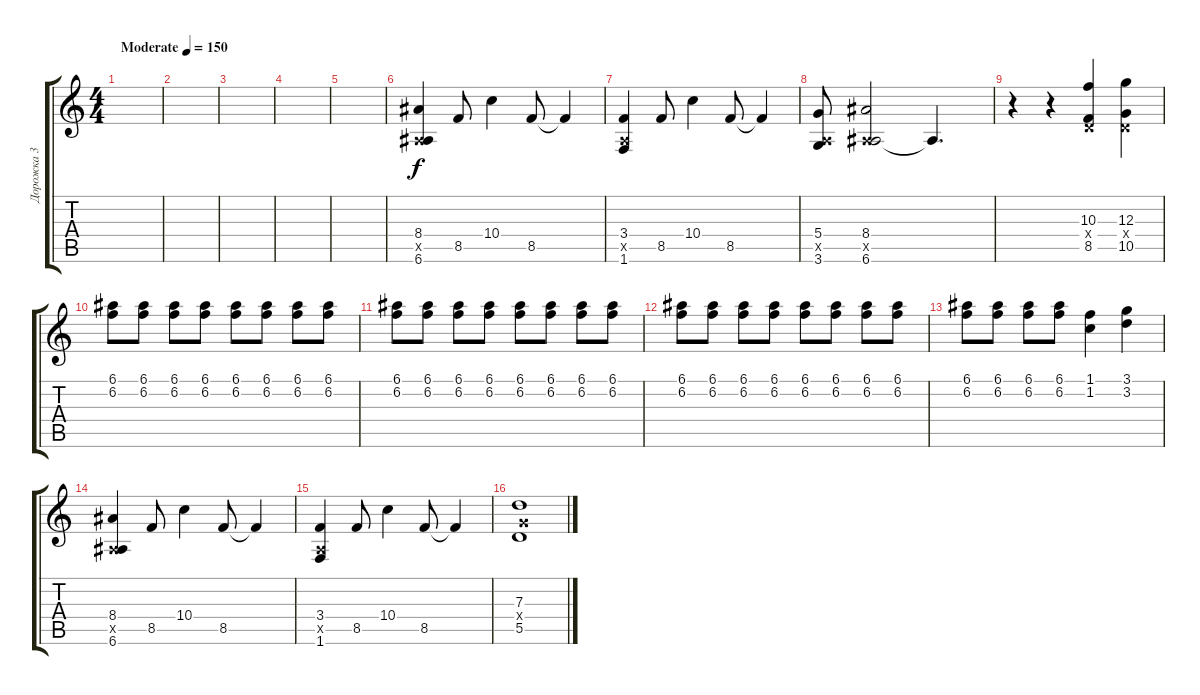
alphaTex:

\track ("Дорожка 3" "Дорожка 3") {instrument overdrivenguitar}
\staff {score tabs}
\tuning (E4 B3 G3 D3 A2 E2) {hide}
\ts (4 4)
\tempo (150 "Moderate")
\clef g2
\ks c
|
|
|
|
|
(8.4 0.5{x} 6.6).4 8.5.8 10.4.4 8.5.8 8.5{t}.4 |
(3.4 0.5{x} 1.6).4 8.5.8 10.4.4 8.5.8 8.5{t}.4 |
(5.4 0.5{x} 3.6).8 (8.4 0.5{x} 6.6).2 6.6{t}.4{d} |
r.4 r.4 (10.3 0.4{x} 8.5).4 (12.3 0.4{x} 10.5).4 |
(6.1 6.2).8 (6.1 6.2).8 (6.1 6.2).8 (6.1 6.2).8 (6.1 6.2).8 (6.1 6.2).8 (6.1 6.2).8 (6.1 6.2).8 |
(6.1 6.2).8 (6.1 6.2).8 (6.1 6.2).8 (6.1 6.2).8 (6.1 6.2).8 (6.1 6.2).8 (6.1 6.2).8 (6.1 6.2).8 |
(6.1 6.2).8 (6.1 6.2).8 (6.1 6.2).8 (6.1 6.2).8 (6.1 6.2).8 (6.1 6.2).8 (6.1 6.2).8 (6.1 6.2).8 |
(6.1 6.2).8 (6.1 6.2).8 (6.1 6.2).8 (6.1 6.2).8 (1.1 1.2).4 (3.1 3.2).4 |
(8.4 0.5{x} 6.6).4 8.5.8 10.4.4 8.5.8 8.5{t}.4 |
(3.4 0.5{x} 1.6).4 8.5.8 10.4.4 8.5.8 8.5{t}.4 |
(7.3 5.4{x} 5.5).1
